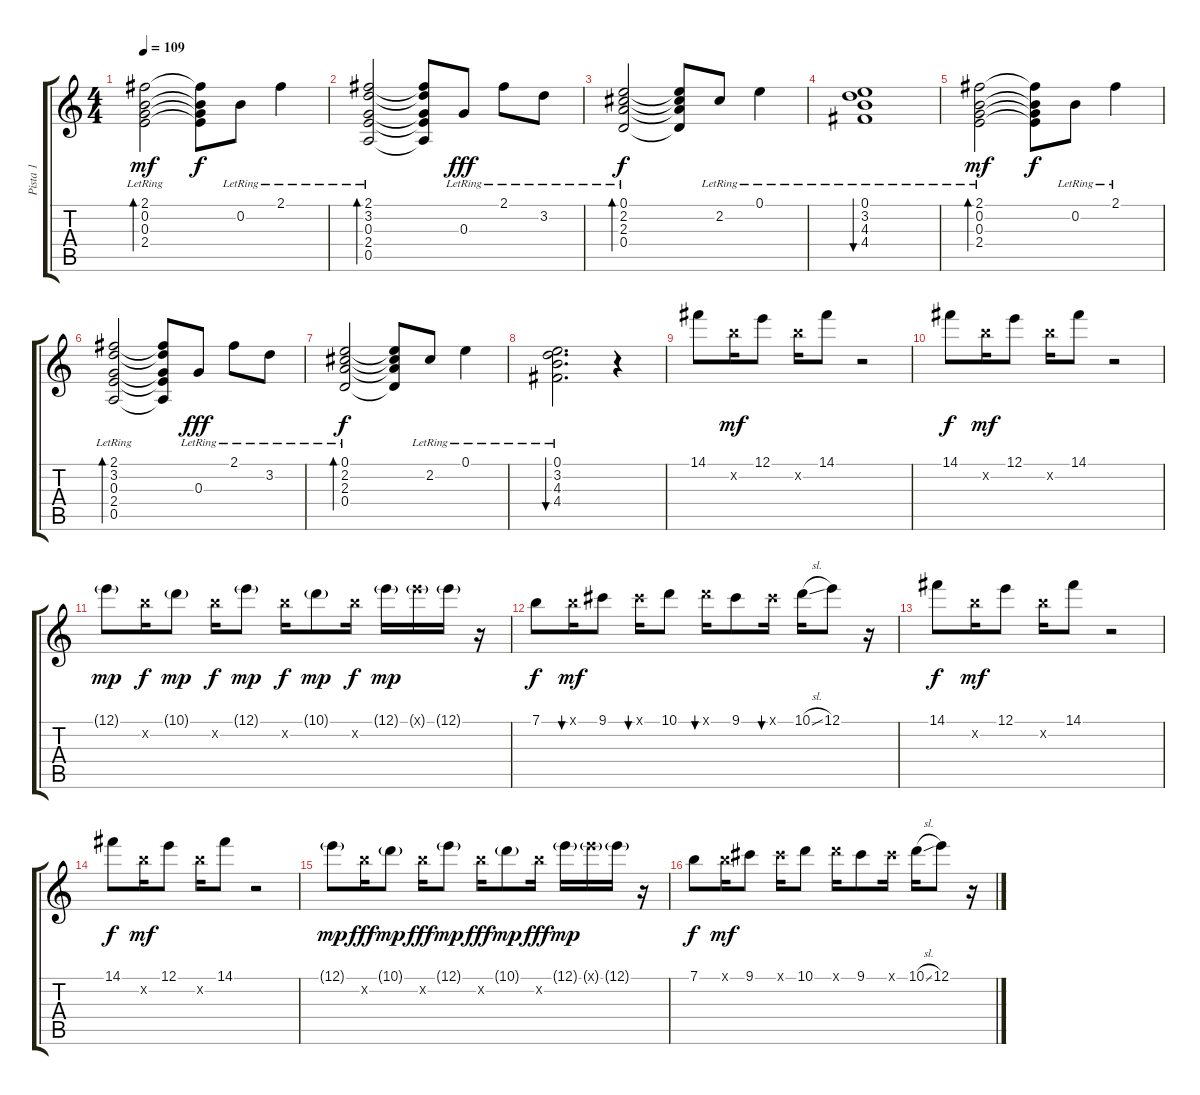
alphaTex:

\track ("Pista 1" "Pista 1") {instrument acousticguitarsteel}
\staff {score tabs}
\tuning (E4 B3 G3 D3 A2 E2) {hide}
\ts (4 4)
\tempo 109
\clef g2
\ks c
(2.1{lr} 0.2{lr} 0.3{lr} 2.4{lr}).2{bd 240 dy mf volume 12} (2.1{t} 0.2{t} 0.3{t} 2.4{t}).8{dy f} 0.2{lr}.8 2.1{lr}.4 |
(2.1{lr} 3.2{lr} 0.3{lr} 2.4{lr} 0.5{lr}).2{bd 240} (2.1{t} 3.2{t} 0.3{t} 2.4{t} 0.5{t}).8 0.3{lr}.8{dy fff} 2.1{lr}.8 3.2{lr}.8 |
(0.1{lr} 2.2{lr} 2.3{lr} 0.4{lr}).2{bd 240 dy f} (0.1{t} 2.2{t} 2.3{t} 0.4{t}).8 2.2{lr}.8 0.1{lr}.4 |
(0.1{lr} 3.2{lr} 4.3{lr} 4.4{lr}).1{bu 240} |
(2.1{lr} 0.2{lr} 0.3{lr} 2.4{lr}).2{bd 240 dy mf volume 12} (2.1{t} 0.2{t} 0.3{t} 2.4{t}).8{dy f} 0.2{lr}.8 2.1{lr}.4 |
(2.1{lr} 3.2{lr} 0.3{lr} 2.4{lr} 0.5{lr}).2{bd 240} (2.1{t} 3.2{t} 0.3{t} 2.4{t} 0.5{t}).8 0.3{lr}.8{dy fff} 2.1{lr}.8 3.2{lr}.8 |
(0.1{lr} 2.2{lr} 2.3{lr} 0.4{lr}).2{bd 240 dy f} (0.1{t} 2.2{t} 2.3{t} 0.4{t}).8 2.2{lr}.8 0.1{lr}.4 |
(0.1{lr} 3.2{lr} 4.3{lr} 4.4{lr}).2{d bu 120} r.4 |
14.1.8 12.2{x}.16{dy mf} 12.1.8 12.2{x}.16 14.1.8 r.2 |
14.1.8{dy f} 12.2{x}.16{dy mf} 12.1.8 12.2{x}.16 14.1.8 r.2 |
12.1{g}.8{dy mp} 12.2{x}.16{dy f} 10.1{g}.8{dy mp} 12.2{x}.16{dy f} 12.1{g}.8{dy mp} 12.2{x}.16{dy f} 10.1{g}.8{dy mp} 12.2{x}.16{dy f} 12.1{g}.16{dy mp} 12.1{g x}.16 12.1{g}.16 r.16 |
7.1.8{dy f} 7.1{x}.16{bu 30 dy mf} 9.1.8 9.1{x}.16{bu 30} 10.1.8 10.1{x}.16{bu 30} 9.1.8 9.1{x}.16{bu 30} 10.1{sl}.16 12.1.8 r.16 |
14.1.8{dy f} 12.2{x}.16{dy mf} 12.1.8 12.2{x}.16 14.1.8 r.2 |
14.1.8{dy f} 12.2{x}.16{dy mf} 12.1.8 12.2{x}.16 14.1.8 r.2 |
12.1{g}.8{dy mp} 12.2{x}.16{dy fff} 10.1{g}.8{dy mp} 12.2{x}.16{dy fff} 12.1{g}.8{dy mp} 12.2{x}.16{dy fff} 10.1{g}.8{dy mp} 12.2{x}.16{dy fff} 12.1{g}.16{dy mp} 12.1{g x}.16 12.1{g}.16 r.16 |
7.1.8{dy f} 7.1{x}.16{dy mf} 9.1.8 9.1{x}.16 10.1.8 10.1{x}.16 9.1.8 9.1{x}.16 10.1{sl}.16 12.1.8 r.16
